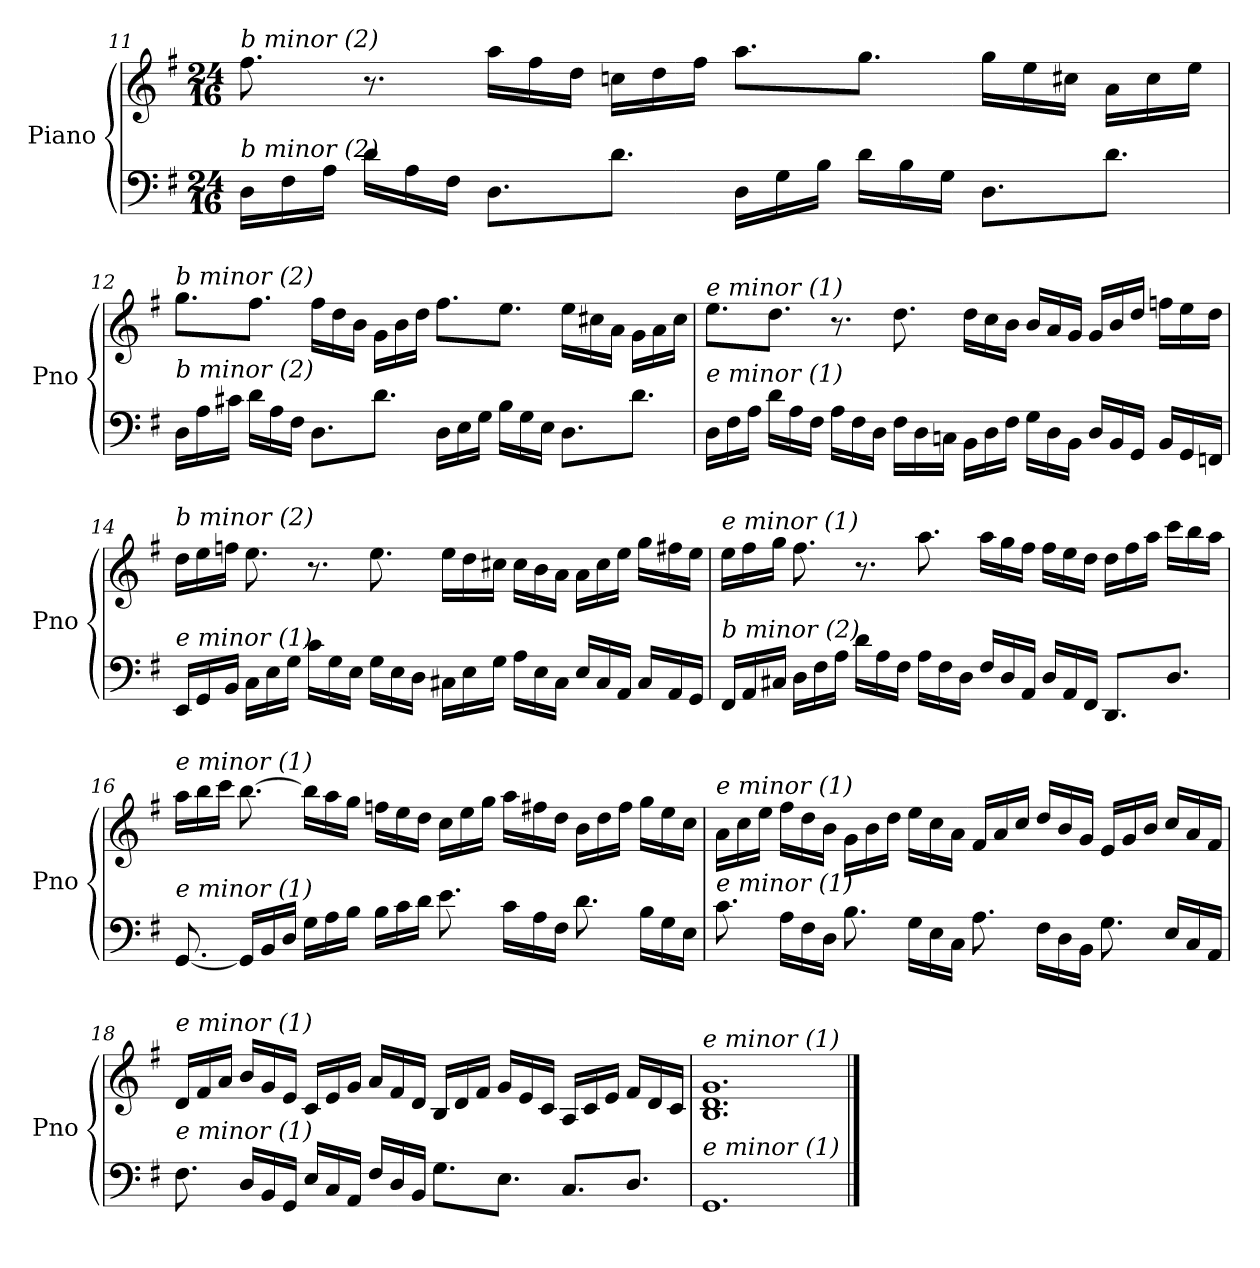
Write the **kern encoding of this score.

**kern	**kern
*part1	*part1
*staff2	*staff1
*I"Piano	*
*I'Pno	*
!!LO:PB:g=z
*clefF4	*clefG2
*k[f#]	*k[f#]
*G:	*G:
*M24/16	*M24/16
=11	=11
!	!LO:TX:i:t=b minor (2)
!LO:TX:i:t=b minor (2)	!
16D\LL	8.ff#\
16F#\	.
16A\JJ	.
16d\LL	8.r
16A\	.
16F#\JJ	.
8.D\L	16aa\LL
.	16ff#\
.	16dd\JJ
8.d\J	16ccn\LL
.	16dd\
.	16ff#\JJ
16D\LL	8.aa\L
16G\	.
16B\JJ	.
16d\LL	8.gg\J
16B\	.
16G\JJ	.
8.D\L	16gg\LL
.	16ee\
.	16cc#X\JJ
8.d\J	16a\LL
.	16cc#\
.	16ee\JJ
!!LO:LB:g=z
=12	=12
!	!LO:TX:i:t=b minor (2)
!LO:TX:i:t=b minor (2)	!
16D\LL	8.gg\L
16A\	.
16c#X\JJ	.
16d\LL	8.ff#\J
16A\	.
16F#\JJ	.
8.D\L	16ff#\LL
.	16dd\
.	16b\JJ
8.d\J	16g\LL
.	16b\
.	16dd\JJ
16D\LL	8.ff#\L
16E\	.
16G\JJ	.
16B\LL	8.ee\J
16G\	.
16E\JJ	.
8.D\L	16ee\LL
.	16cc#X\
.	16a\JJ
8.d\J	16g\LL
.	16a\
.	16cc#\JJ
!!LO:LB:g=z
=13	=13
!	!LO:TX:i:t=e minor (1)
!LO:TX:i:t=e minor (1)	!
16D\LL	8.ee\L
16F#\	.
16A\JJ	.
16d\LL	8.dd\J
16A\	.
16F#\JJ	.
16A\LL	8.r
16F#\	.
16D\JJ	.
16F#\LL	8.dd\
16D\	.
16Cn\JJ	.
16BB\LL	16dd\LL
16D\	16cc\
16F#\JJ	16b\JJ
16G\LL	16b/LL
16D\	16a/
16BB\JJ	16g/JJ
16D/LL	16g/LL
16BB/	16b/
16GG/JJ	16dd/JJ
16BB/LL	16ffn\LL
16GG/	16ee\
16FFn/JJ	16dd\JJ
!!LO:LB:g=z
=14	=14
!	!LO:TX:i:t=b minor (2)
!LO:TX:i:t=e minor (1)	!
16EE/LL	16dd\LL
16GG/	16ee\
16BB/JJ	16ffn\JJ
16C\LL	8.ee\
16E\	.
16G\JJ	.
16c\LL	8.r
16G\	.
16E\JJ	.
16G\LL	8.ee\
16E\	.
16D\JJ	.
16C#X\LL	16ee\LL
16E\	16dd\
16G\JJ	16cc#X\JJ
16A\LL	16cc#\LL
16E\	16b\
16C#\JJ	16a\JJ
16E/LL	16a\LL
16C#/	16cc#\
16AA/JJ	16ee\JJ
16C#/LL	16gg\LL
16AA/	16ff#X\
16GG/JJ	16ee\JJ
!!LO:LB:g=z
=15	=15
!	!LO:TX:i:t=e minor (1)
!LO:TX:i:t=b minor (2)	!
16FF#/LL	16ee\LL
16AA/	16ff#\
16C#X/JJ	16gg\JJ
16D\LL	8.ff#\
16F#\	.
16A\JJ	.
16d\LL	8.r
16A\	.
16F#\JJ	.
16A\LL	8.aa\
16F#\	.
16D\JJ	.
16F#/LL	16aa\LL
16D/	16gg\
16AA/JJ	16ff#\JJ
16D/LL	16ff#\LL
16AA/	16ee\
16FF#/JJ	16dd\JJ
8.DD/L	16dd\LL
.	16ff#\
.	16aa\JJ
8.D/J	16ccc\LL
.	16bb\
.	16aa\JJ
!!LO:PB:g=z
=16	=16
!	!LO:TX:i:t=e minor (1)
!LO:TX:i:t=e minor (1)	!
[8.GG/	16aa\LL
.	16bb\
.	16ccc\JJ
16GG/LL]	[8.bb\
16BB/	.
16D/JJ	.
16G\LL	16bb\LL]
16A\	16aa\
16B\JJ	16gg\JJ
16B\LL	16ffn\LL
16c\	16ee\
16d\JJ	16dd\JJ
8.e\	16cc\LL
.	16ee\
.	16gg\JJ
16c\LL	16aa\LL
16A\	16ff#X\
16F#\JJ	16dd\JJ
8.d\	16b\LL
.	16dd\
.	16ff#\JJ
16B\LL	16gg\LL
16G\	16ee\
16E\JJ	16cc\JJ
!!LO:PB:g=z
=17	=17
!	!LO:TX:i:t=e minor (1)
!LO:TX:i:t=e minor (1)	!
8.c\	16a\LL
.	16cc\
.	16ee\JJ
16A\LL	16ff#\LL
16F#\	16dd\
16D\JJ	16b\JJ
8.B\	16g\LL
.	16b\
.	16dd\JJ
16G\LL	16ee\LL
16E\	16cc\
16C\JJ	16a\JJ
8.A\	16f#/LL
.	16a/
.	16cc/JJ
16F#\LL	16dd/LL
16D\	16b/
16BB\JJ	16g/JJ
8.G\	16e/LL
.	16g/
.	16b/JJ
16E/LL	16cc/LL
16C/	16a/
16AA/JJ	16f#/JJ
!!LO:LB:g=z
=18	=18
!	!LO:TX:i:t=e minor (1)
!LO:TX:i:t=e minor (1)	!
8.F#\	16d/LL
.	16f#/
.	16a/JJ
16D/LL	16b/LL
16BB/	16g/
16GG/JJ	16e/JJ
16E/LL	16c/LL
16C/	16e/
16AA/JJ	16g/JJ
16F#/LL	16a/LL
16D/	16f#/
16BB/JJ	16d/JJ
8.G\L	16B/LL
.	16d/
.	16f#/JJ
8.E\J	16g/LL
.	16e/
.	16c/JJ
8.C/L	16A/LL
.	16c/
.	16e/JJ
8.D/J	16f#/LL
.	16d/
.	16c/JJ
=19	=19
!	!LO:TX:i:t=e minor (1)
!LO:TX:i:t=e minor (1)	!
1.GG	1.B 1.d 1.g
==	==
*-	*-
